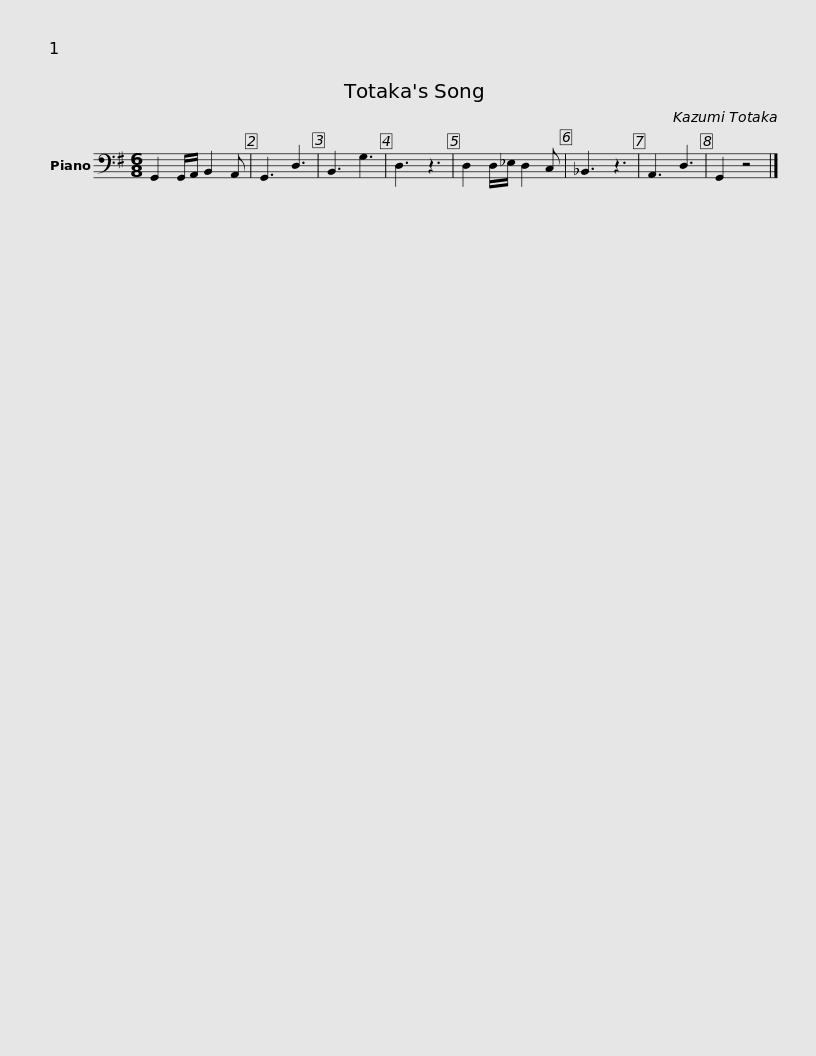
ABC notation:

X:1
L:1/8
M:6/8
I:linebreak $
K:G
V:1 bass
V:1
 G,,2 G,,/A,,/ B,,2 A,, | G,,3 D,3 | B,,3 G,3 | D,3 z3 | D,2 D,/_E,/ D,2 C, | %5
 _B,,3 z3 | A,,3 D,3 | G,,2 z4 |] %8
